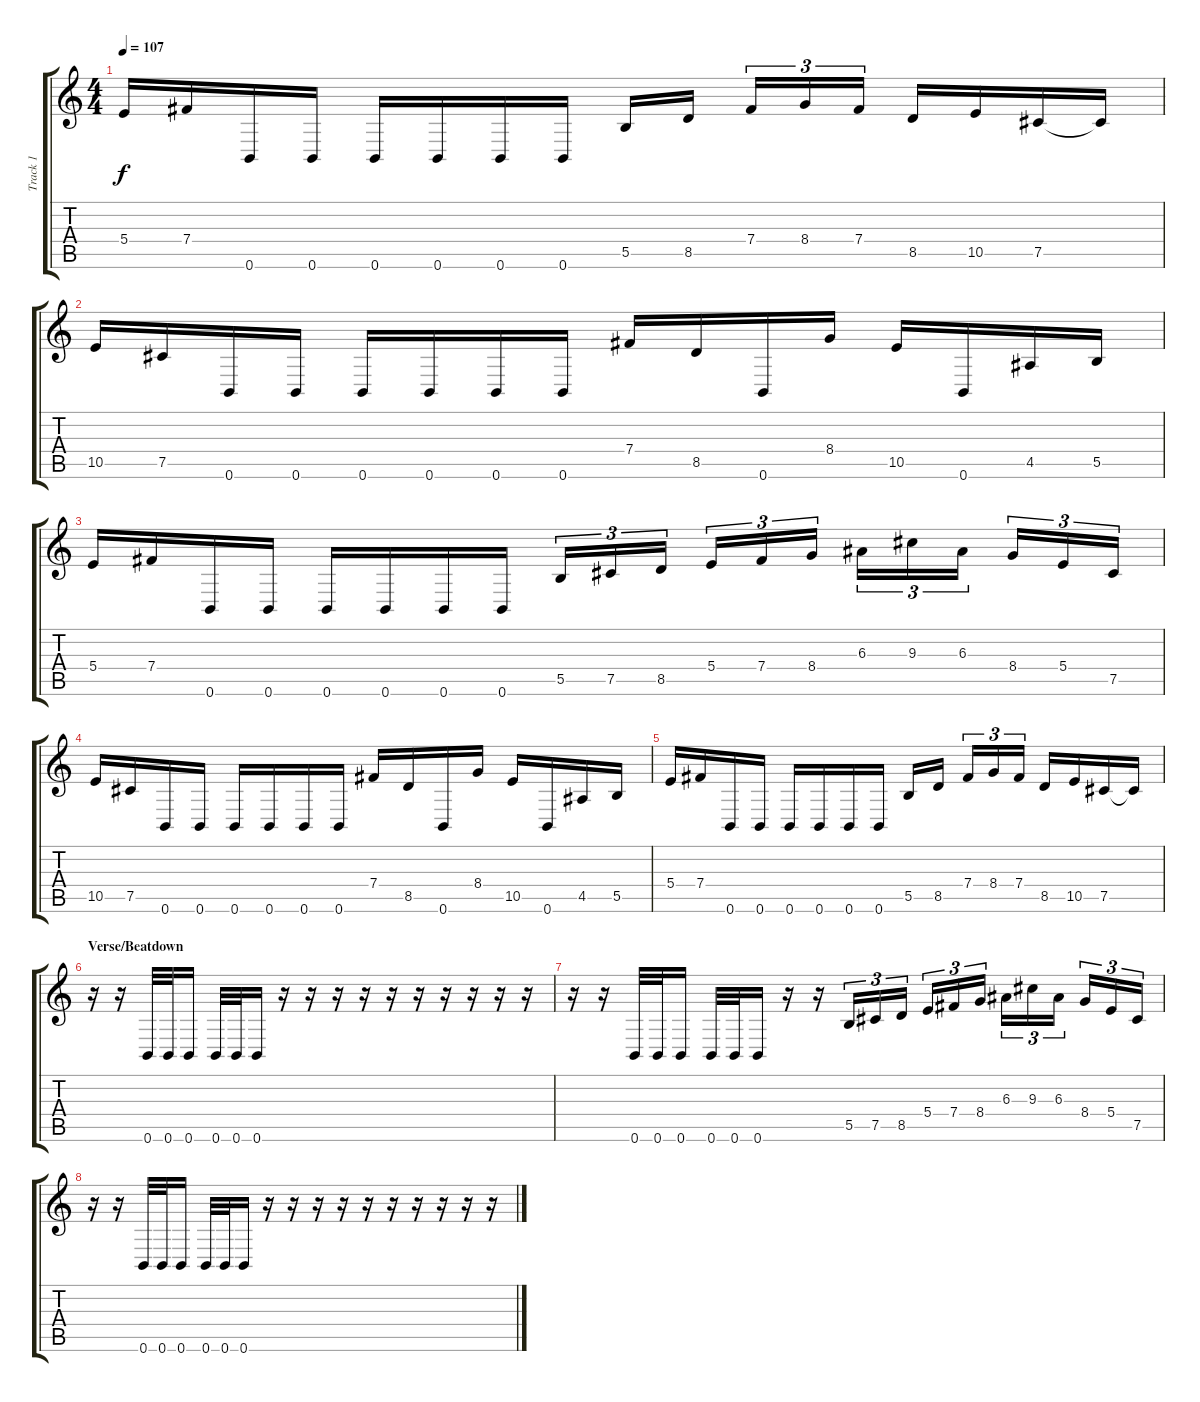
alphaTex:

\track ("Track 1" "Track 1") {instrument distortionguitar}
\staff {score tabs}
\tuning (Db4 Ab3 E3 B2 Gb2 B1) {hide}
\ts (4 4)
\tempo 107
\clef g2
\ks c
5.4.16{dy f} 7.4.16 0.6.16 0.6.16 0.6.16 0.6.16 0.6.16 0.6.16 5.5.16 8.5.16 7.4.16{tu (3 2)} 8.4.16{tu (3 2)} 7.4.16{tu (3 2)} 8.5.16 10.5.16 7.5.16 7.5{t}.16 |
10.5.16 7.5.16 0.6.16 0.6.16 0.6.16 0.6.16 0.6.16 0.6.16 7.4.16 8.5.16 0.6.16 8.4.16 10.5.16 0.6.16 4.5.16 5.5.16 |
5.4.16 7.4.16 0.6.16 0.6.16 0.6.16 0.6.16 0.6.16 0.6.16 5.5.16{tu (3 2)} 7.5.16{tu (3 2)} 8.5.16{tu (3 2)} 5.4.16{tu (3 2)} 7.4.16{tu (3 2)} 8.4.16{tu (3 2)} 6.3.16{tu (3 2)} 9.3.16{tu (3 2)} 6.3.16{tu (3 2)} 8.4.16{tu (3 2)} 5.4.16{tu (3 2)} 7.5.16{tu (3 2)} |
10.5.16 7.5.16 0.6.16 0.6.16 0.6.16 0.6.16 0.6.16 0.6.16 7.4.16 8.5.16 0.6.16 8.4.16 10.5.16 0.6.16 4.5.16 5.5.16 |
5.4.16 7.4.16 0.6.16 0.6.16 0.6.16 0.6.16 0.6.16 0.6.16 5.5.16 8.5.16 7.4.16{tu (3 2)} 8.4.16{tu (3 2)} 7.4.16{tu (3 2)} 8.5.16 10.5.16 7.5.16 7.5{t}.16 |
\section ("" "Verse/Beatdown")
r.16 r.16 0.6.32 0.6.32 0.6.16 0.6.32 0.6.32 0.6.16 r.16 r.16 r.16 r.16 r.16 r.16 r.16 r.16 r.16 r.16 |
r.16 r.16 0.6.32 0.6.32 0.6.16 0.6.32 0.6.32 0.6.16 r.16 r.16 5.5.16{tu (3 2)} 7.5.16{tu (3 2)} 8.5.16{tu (3 2)} 5.4.16{tu (3 2)} 7.4.16{tu (3 2)} 8.4.16{tu (3 2)} 6.3.16{tu (3 2)} 9.3.16{tu (3 2)} 6.3.16{tu (3 2)} 8.4.16{tu (3 2)} 5.4.16{tu (3 2)} 7.5.16{tu (3 2)} |
r.16 r.16 0.6.32 0.6.32 0.6.16 0.6.32 0.6.32 0.6.16 r.16 r.16 r.16 r.16 r.16 r.16 r.16 r.16 r.16 r.16
